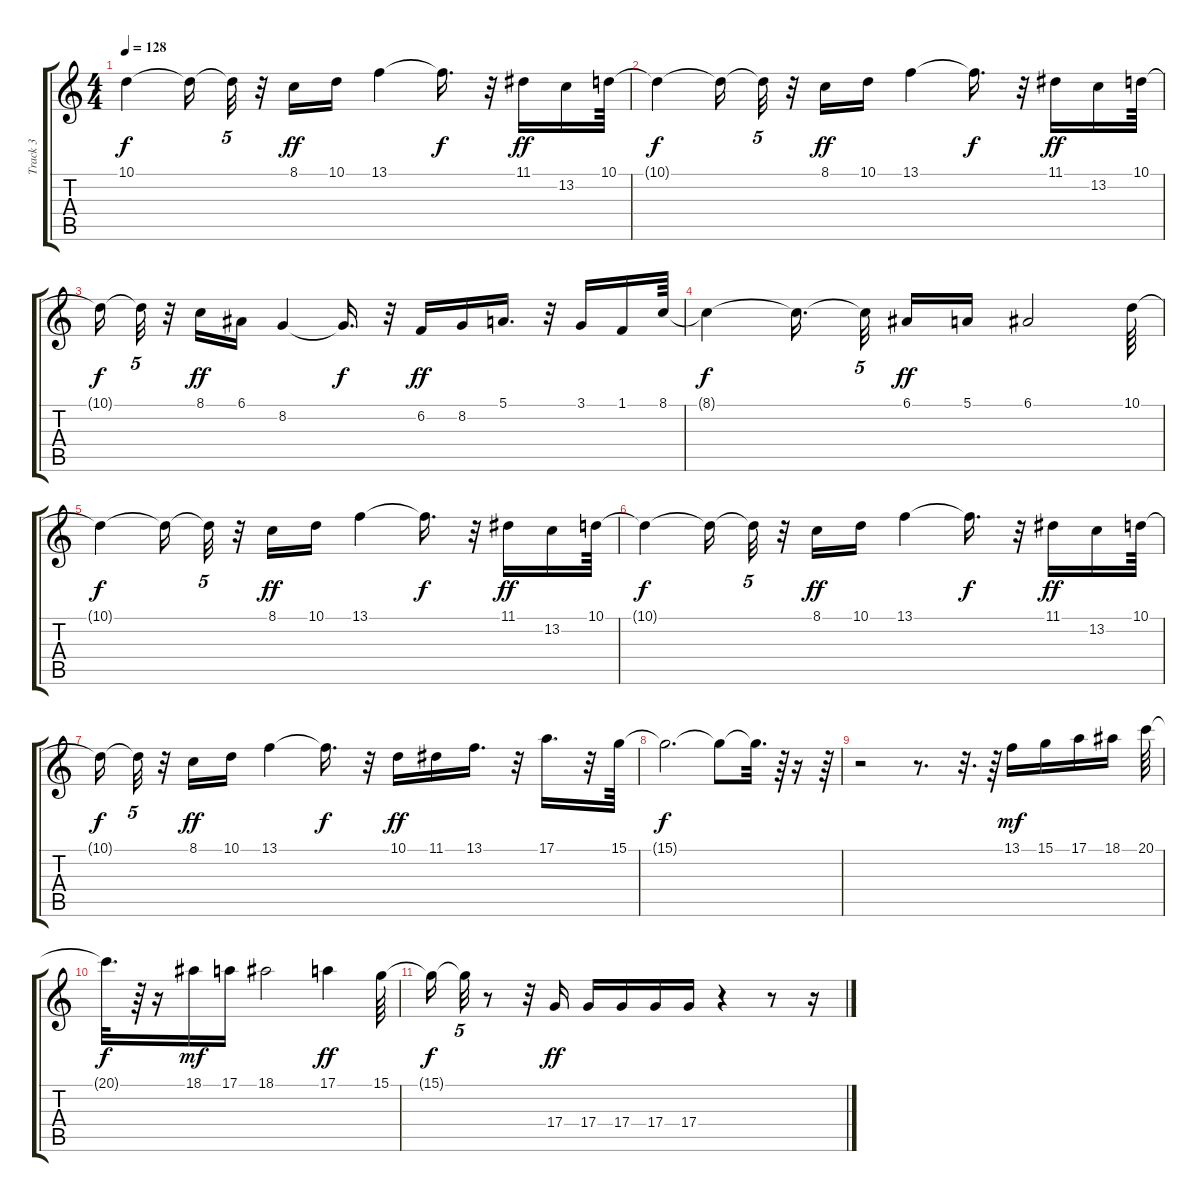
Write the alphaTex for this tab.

\track ("Track 3" "Track 3") {instrument oboe}
\staff {score tabs}
\tuning (E4 B3 G3 D3 A2 E2) {hide}
\ts (4 4)
\tempo 128
\clef g2
\ks c
10.1{t}.4{dy f} 10.1{t}.16 10.1{t}.32{tu (5 4)} r.32 8.1.16{dy ff} 10.1.16 13.1.4 13.1{t}.16{d dy f} r.32 11.1.16{dy ff} 13.2.16 10.1.64 |
10.1{t}.4{dy f} 10.1{t}.16 10.1{t}.32{tu (5 4)} r.32 8.1.16{dy ff} 10.1.16 13.1.4 13.1{t}.16{d dy f} r.32 11.1.16{dy ff} 13.2.16 10.1.64 |
10.1{t}.16{dy f} 10.1{t}.32{tu (5 4)} r.32 8.1.16{dy ff} 6.1.16 8.2.4 8.2{t}.16{d dy f} r.32 6.2.16{dy ff} 8.2.16 5.1.16{d} r.32 3.1.16 1.1.16 8.1.64 |
8.1{t}.4{dy f} 8.1{t}.16{d beam splitsecondary} 8.1{t}.32{tu (5 4) beam splitsecondary} 6.1.16{dy ff} 5.1.16 6.1.2 10.1.64 |
10.1{t}.4{dy f} 10.1{t}.16 10.1{t}.32{tu (5 4)} r.32 8.1.16{dy ff} 10.1.16 13.1.4 13.1{t}.16{d dy f} r.32 11.1.16{dy ff} 13.2.16 10.1.64 |
10.1{t}.4{dy f} 10.1{t}.16 10.1{t}.32{tu (5 4)} r.32 8.1.16{dy ff} 10.1.16 13.1.4 13.1{t}.16{d dy f} r.32 11.1.16{dy ff} 13.2.16 10.1.64 |
10.1{t}.16{dy f} 10.1{t}.32{tu (5 4)} r.32 8.1.16{dy ff} 10.1.16 13.1.4 13.1{t}.16{d dy f} r.32 10.1.16{dy ff} 11.1.16 13.1.16{d} r.32 17.1.16{d} r.32 15.1.64 |
15.1{t}.2{d dy f} 15.1{t}.8 15.1{t}.32{d} r.64 r.16 r.64 |
r.2 r.8{d} r.32{d} r.64 13.1.16{dy mf} 15.1.16 17.1.16 18.1.16 20.1.64 |
20.1{t}.32{d dy f} r.64 r.16 18.1.16{dy mf} 17.1.16 18.1.2 17.1.4{dy ff} 15.1.64 |
15.1{t}.16{dy f} 15.1{t}.32{tu (5 4)} r.8 r.32 17.4.16{dy ff} 17.4.16 17.4.16 17.4.16 17.4.16 r.4 r.8 r.16
